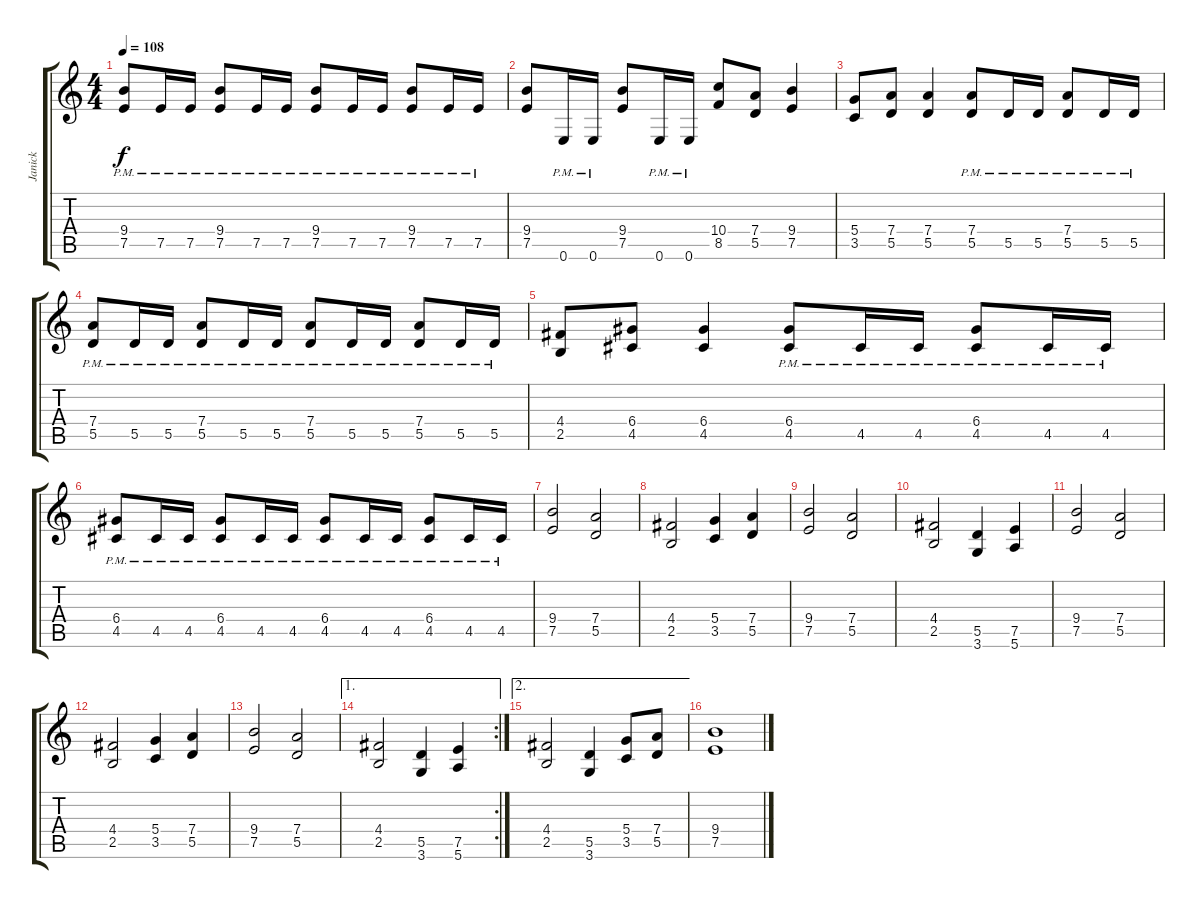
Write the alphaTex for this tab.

\track ("Janick" "Janick") {instrument acousticguitarsteel}
\staff {score tabs}
\tuning (E4 B3 G3 D3 A2 E2) {hide}
\ts (4 4)
\tempo 108
\clef g2
\ks c
(9.4{pm} 7.5{pm}).8{dy f} 7.5{pm}.16 7.5{pm}.16 (9.4{pm} 7.5{pm}).8 7.5{pm}.16 7.5{pm}.16 (9.4{pm} 7.5{pm}).8 7.5{pm}.16 7.5{pm}.16 (9.4{pm} 7.5{pm}).8 7.5{pm}.16 7.5{pm}.16 |
(9.4 7.5).8 0.6{pm}.16 0.6{pm}.16 (9.4 7.5).8 0.6{pm}.16 0.6{pm}.16 (10.4 8.5).8 (7.4 5.5).8 (9.4 7.5).4 |
(5.4 3.5).8 (7.4 5.5).8 (7.4 5.5).4 (7.4{pm} 5.5{pm}).8 5.5{pm}.16 5.5{pm}.16 (7.4{pm} 5.5{pm}).8 5.5{pm}.16 5.5{pm}.16 |
(7.4{pm} 5.5{pm}).8 5.5{pm}.16 5.5{pm}.16 (7.4{pm} 5.5{pm}).8 5.5{pm}.16 5.5{pm}.16 (7.4{pm} 5.5{pm}).8 5.5{pm}.16 5.5{pm}.16 (7.4{pm} 5.5{pm}).8 5.5{pm}.16 5.5{pm}.16 |
(4.4 2.5).8 (6.4 4.5).8 (6.4 4.5).4 (6.4{pm} 4.5{pm}).8 4.5{pm}.16 4.5{pm}.16 (6.4{pm} 4.5{pm}).8 4.5{pm}.16 4.5{pm}.16 |
(6.4{pm} 4.5{pm}).8 4.5{pm}.16 4.5{pm}.16 (6.4{pm} 4.5{pm}).8 4.5{pm}.16 4.5{pm}.16 (6.4{pm} 4.5{pm}).8 4.5{pm}.16 4.5{pm}.16 (6.4{pm} 4.5{pm}).8 4.5{pm}.16 4.5{pm}.16 |
(9.4 7.5).2 (7.4 5.5).2 |
(4.4 2.5).2 (5.4 3.5).4 (7.4 5.5).4 |
(9.4 7.5).2 (7.4 5.5).2 |
(4.4 2.5).2 (5.5 3.6).4 (7.5 5.6).4 |
(9.4 7.5).2 (7.4 5.5).2 |
(4.4 2.5).2 (5.4 3.5).4 (7.4 5.5).4 |
(9.4 7.5).2 (7.4 5.5).2 |
\ae 1
\rc 2
(4.4 2.5).2 (5.5 3.6).4 (7.5 5.6).4 |
\ae 2
(4.4 2.5).2 (5.5 3.6).4 (5.4 3.5).8 (7.4 5.5).8 |
(9.4 7.5).1
